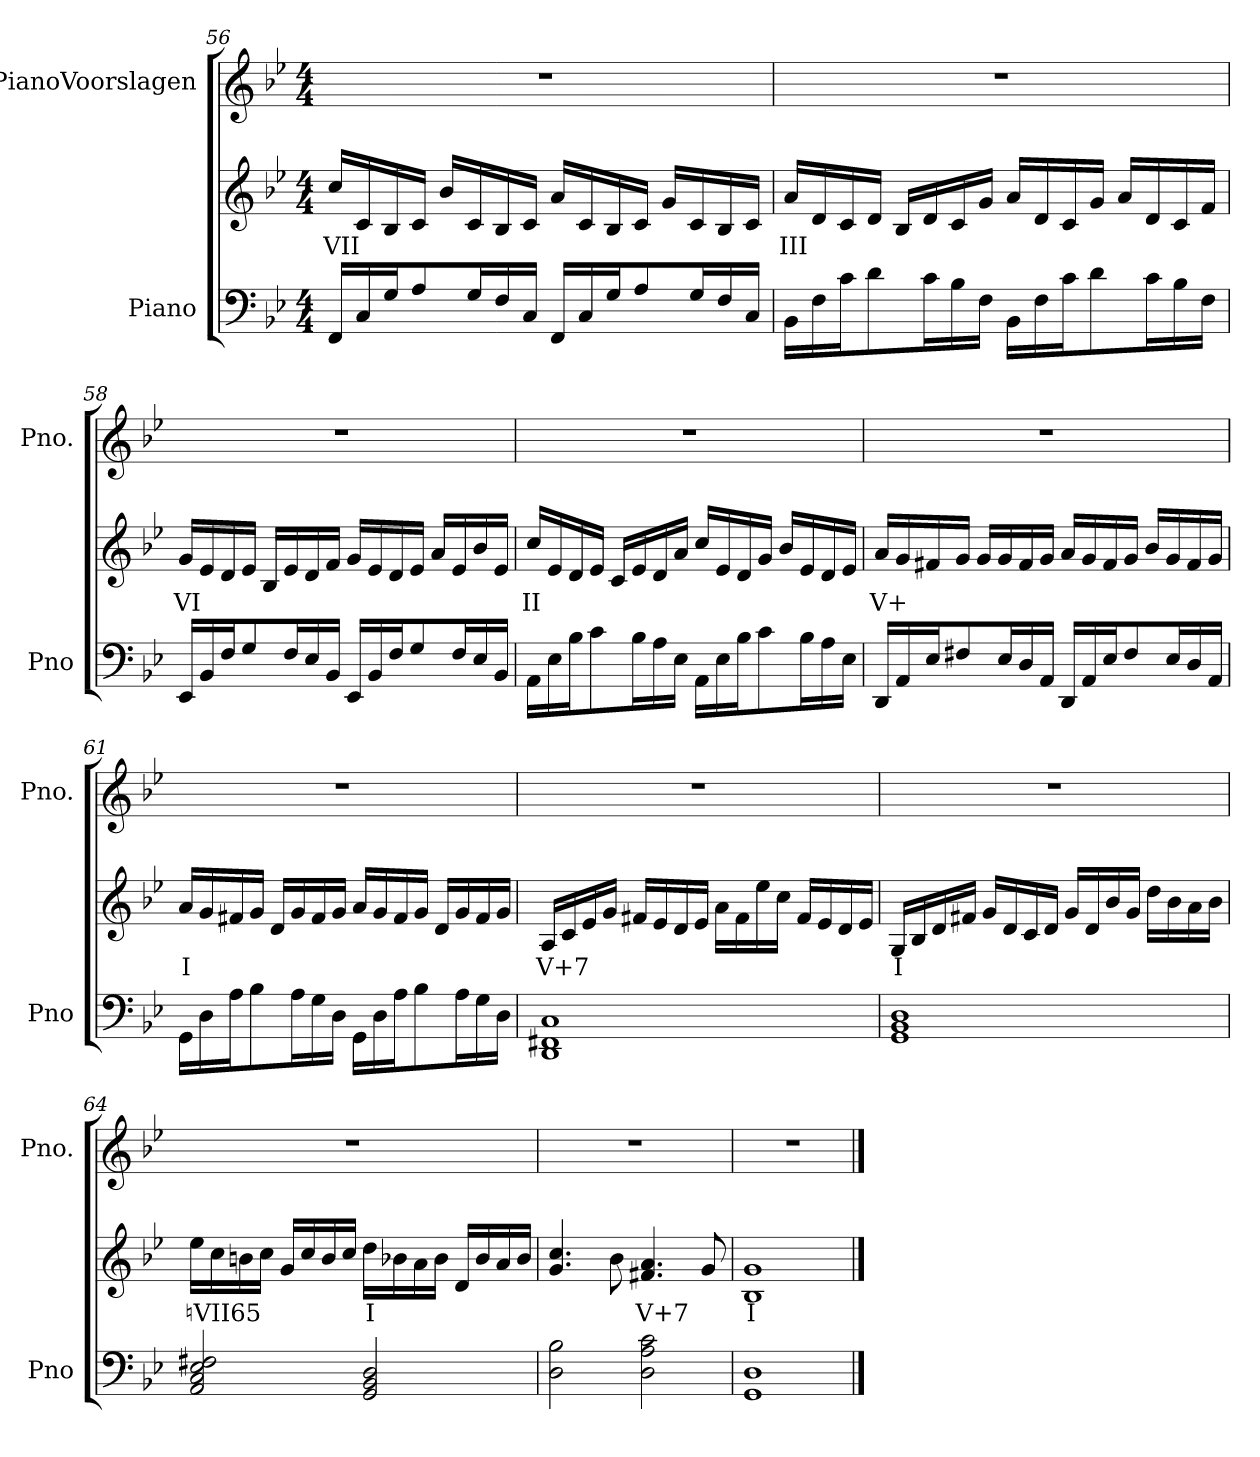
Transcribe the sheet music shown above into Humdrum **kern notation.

**kern	**kern	**text	**kern
*part2	*part2	*part2	*part1
*staff3	*staff2	*staff2	*staff1
*I"Piano	*	*	*I"PianoVoorslagen
*I'Pno	*	*	*I'Pno.
!!LO:LB:g=z
*clefF4	*clefG2	*	*clefG2
*k[b-e-]	*k[b-e-]	*	*k[b-e-]
*M4/4	*M4/4	*	*M4/4
=56	=56	=56	=56
!	!	!LO:LY:b	!
16FF/LL	16cc/LL	VII	1r
16C/	16c/	.	.
16G/J	16B-/	.	.
8A/	16c/JJ	.	.
.	16b-/LL	.	.
16G/L	16c/	.	.
16F/	16B-/	.	.
16C/JJ	16c/JJ	.	.
16FF/LL	16a/LL	.	.
16C/	16c/	.	.
16G/J	16B-/	.	.
8A/	16c/JJ	.	.
.	16g/LL	.	.
16G/L	16c/	.	.
16F/	16B-/	.	.
16C/JJ	16c/JJ	.	.
=57	=57	=57	=57
!	!	!LO:LY:b	!
16BB-\LL	16a/LL	III	1r
16F\	16d/	.	.
16c\J	16c/	.	.
8d\	16d/JJ	.	.
.	16B-/LL	.	.
16c\L	16d/	.	.
16B-\	16c/	.	.
16F\JJ	16g/JJ	.	.
16BB-\LL	16a/LL	.	.
16F\	16d/	.	.
16c\J	16c/	.	.
8d\	16g/JJ	.	.
.	16a/LL	.	.
16c\L	16d/	.	.
16B-\	16c/	.	.
16F\JJ	16f/JJ	.	.
!!LO:PB:g=z
=58	=58	=58	=58
!	!	!LO:LY:b	!
16EE-/LL	16g/LL	VI	1r
16BB-/	16e-/	.	.
16F/J	16d/	.	.
8G/	16e-/JJ	.	.
.	16B-/LL	.	.
16F/L	16e-/	.	.
16E-/	16d/	.	.
16BB-/JJ	16f/JJ	.	.
16EE-/LL	16g/LL	.	.
16BB-/	16e-/	.	.
16F/J	16d/	.	.
8G/	16e-/JJ	.	.
.	16a/LL	.	.
16F/L	16e-/	.	.
16E-/	16b-/	.	.
16BB-/JJ	16e-/JJ	.	.
!!LO:LB:g=z
=59	=59	=59	=59
!	!	!LO:LY:b	!
16AA\LL	16cc/LL	II	1r
16E-\	16e-/	.	.
16B-\J	16d/	.	.
8c\	16e-/JJ	.	.
.	16c/LL	.	.
16B-\L	16e-/	.	.
16A\	16d/	.	.
16E-\JJ	16a/JJ	.	.
16AA\LL	16cc/LL	.	.
16E-\	16e-/	.	.
16B-\J	16d/	.	.
8c\	16g/JJ	.	.
.	16b-/LL	.	.
16B-\L	16e-/	.	.
16A\	16d/	.	.
16E-\JJ	16e-/JJ	.	.
=60	=60	=60	=60
!	!	!LO:LY:b	!
16DD/LL	16a/LL	V+	1r
16AA/	16g/	.	.
16E-/J	16f#X/	.	.
8F#X/	16g/JJ	.	.
.	16g/LL	.	.
16E-/L	16g/	.	.
16D/	16f#/	.	.
16AA/JJ	16g/JJ	.	.
16DD/LL	16a/LL	.	.
16AA/	16g/	.	.
16E-/J	16f#/	.	.
8F#/	16g/JJ	.	.
.	16b-/LL	.	.
16E-/L	16g/	.	.
16D/	16f#/	.	.
16AA/JJ	16g/JJ	.	.
=61	=61	=61	=61
!	!	!LO:LY:b	!
16GG\LL	16a/LL	I	1r
16D\	16g/	.	.
16A\J	16f#X/	.	.
8B-\	16g/JJ	.	.
.	16d/LL	.	.
16A\L	16g/	.	.
16G\	16f#/	.	.
16D\JJ	16g/JJ	.	.
16GG\LL	16a/LL	.	.
16D\	16g/	.	.
16A\J	16f#/	.	.
8B-\	16g/JJ	.	.
.	16d/LL	.	.
16A\L	16g/	.	.
16G\	16f#/	.	.
16D\JJ	16g/JJ	.	.
!!LO:LB:g=z
=62	=62	=62	=62
!	!	!LO:LY:b	!
1DD 1FF#X 1C	16A/LL	V+7	1r
.	16c/	.	.
.	16e-/	.	.
.	16g/JJ	.	.
.	16f#X/LL	.	.
.	16e-/	.	.
.	16d/	.	.
.	16e-/JJ	.	.
.	16a\LL	.	.
.	16f#\	.	.
.	16ee-\	.	.
.	16cc\JJ	.	.
.	16f#/LL	.	.
.	16e-/	.	.
.	16d/	.	.
.	16e-/JJ	.	.
=63	=63	=63	=63
!	!	!LO:LY:b	!
1GG 1BB- 1D	16G/LL	I	1r
.	16B-/	.	.
.	16d/	.	.
.	16f#X/JJ	.	.
.	16g/LL	.	.
.	16d/	.	.
.	16c/	.	.
.	16d/JJ	.	.
.	16g/LL	.	.
.	16d/	.	.
.	16b-/	.	.
.	16g/JJ	.	.
.	16dd\LL	.	.
.	16b-\	.	.
.	16a\	.	.
.	16b-\JJ	.	.
!!LO:LB:g=z
=64	=64	=64	=64
!	!	!LO:LY:b	!
2AA/ 2C/ 2E-/ 2F#X/	16ee-\LL	♮VII65	1r
.	16cc\	.	.
.	16bn\	.	.
.	16cc\JJ	.	.
.	16g/LL	.	.
.	16cc/	.	.
.	16b/	.	.
.	16cc/JJ	.	.
!	!	!LO:LY:b	!
2GG/ 2BB-/ 2D/	16dd\LL	I	.
.	16b-X\	.	.
.	16a\	.	.
.	16b-\JJ	.	.
.	16d/LL	.	.
.	16b-/	.	.
.	16a/	.	.
.	16b-/JJ	.	.
!!LO:PB:g=z
=65	=65	=65	=65
2D\ 2B-\	4.g/ 4.cc/	.	1r
.	8b-\	.	.
!	!	!LO:LY:b	!
2D\ 2A\ 2c\	4.f#X/ 4.a/	V+7	.
.	8g/	.	.
=66	=66	=66	=66
!	!	!LO:LY:b	!
1GG 1D	1B- 1g	I	1r
==	==	==	==
*-	*-	*-	*-
